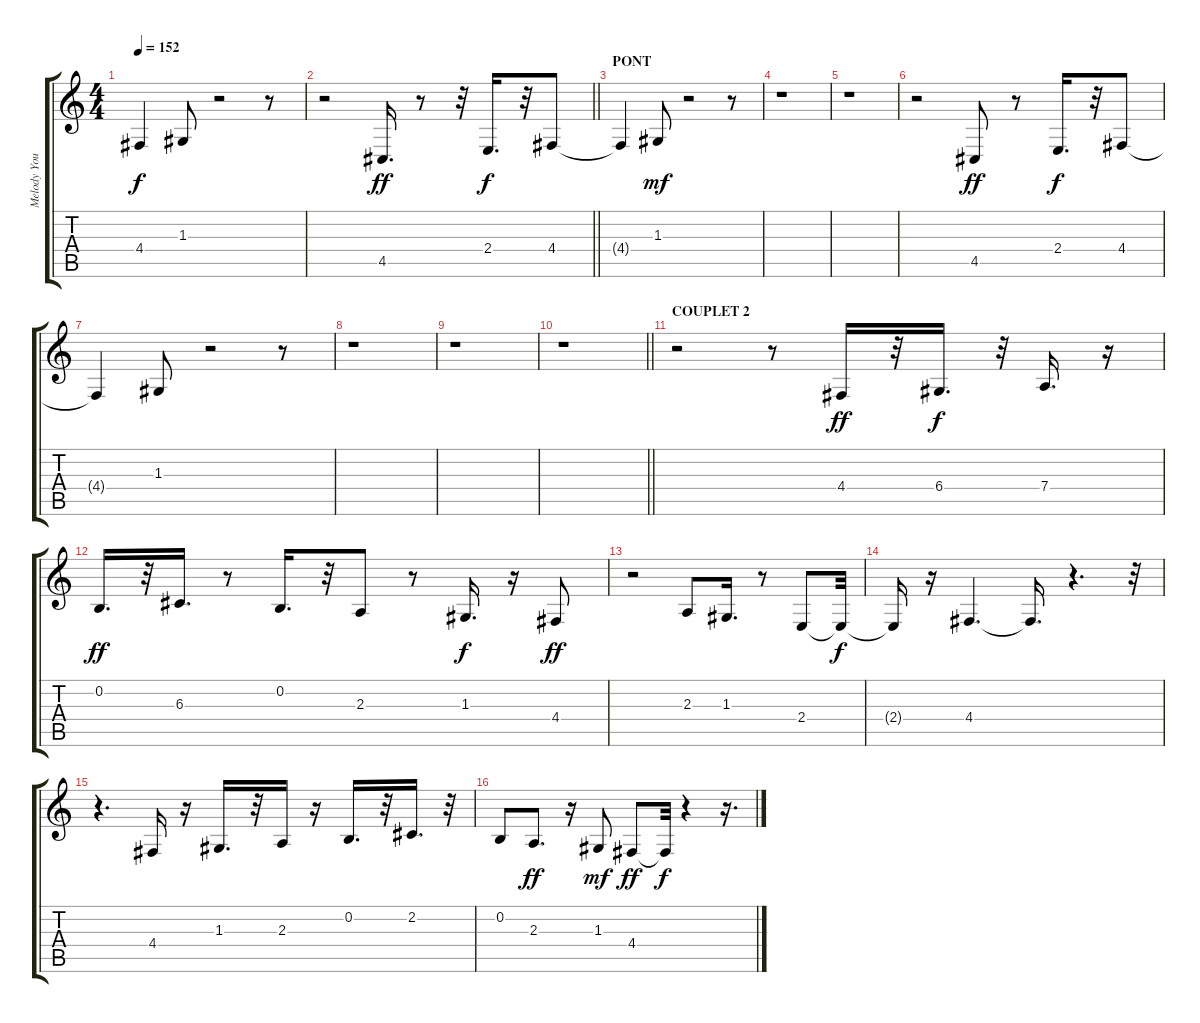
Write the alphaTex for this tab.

\track ("Melody Youssou" "Melody You") {instrument tenorsax}
\staff {score tabs}
\tuning (E4 B3 G3 D3 A2 E2) {hide}
\ts (4 4)
\tempo 152
\clef g2
\ks c
4.4{t}.4{dy f} 1.3.8 r.2 r.8 |
\barLineRight lightlight
r.2 4.5.16{d dy ff} r.8 r.32 2.4.16{d dy f} r.32 4.4.8 |
\section ("" "PONT")
4.4{t}.4 1.3.8{dy mf} r.2 r.8 |
r.1 |
r.1 |
r.2 4.5.8{dy ff} r.8 2.4.16{d dy f} r.32 4.4.8 |
4.4{t}.4 1.3.8 r.2 r.8 |
r.1 |
r.1 |
\barLineRight lightlight
r.1 |
\section ("" "COUPLET 2")
r.2 r.8 4.4.16{dy ff} r.32 6.4.16{d dy f} r.32 7.4.16{d} r.16 |
0.2.16{d dy ff} r.32 6.3.16{d} r.8 0.2.16{d} r.32 2.3.8 r.8 1.3.16{d dy f} r.16 4.4.8{dy ff} |
r.2 2.3.8 1.3.16{d} r.8 2.4.8 2.4{t}.32{dy f} |
2.4{t}.16 r.16 4.4.4{d} 4.4{t}.16{d} r.4{d} r.32 |
r.4{d} 4.4.16 r.16 1.3.16{d} r.32 2.3.16 r.16 0.2.16{d} r.32 2.2.16{d} r.32 |
0.2.8 2.3.8{d dy ff} r.16 1.3.8{dy mf} 4.4.8{dy ff} 4.4{t}.32{dy f} r.4 r.16{d}
